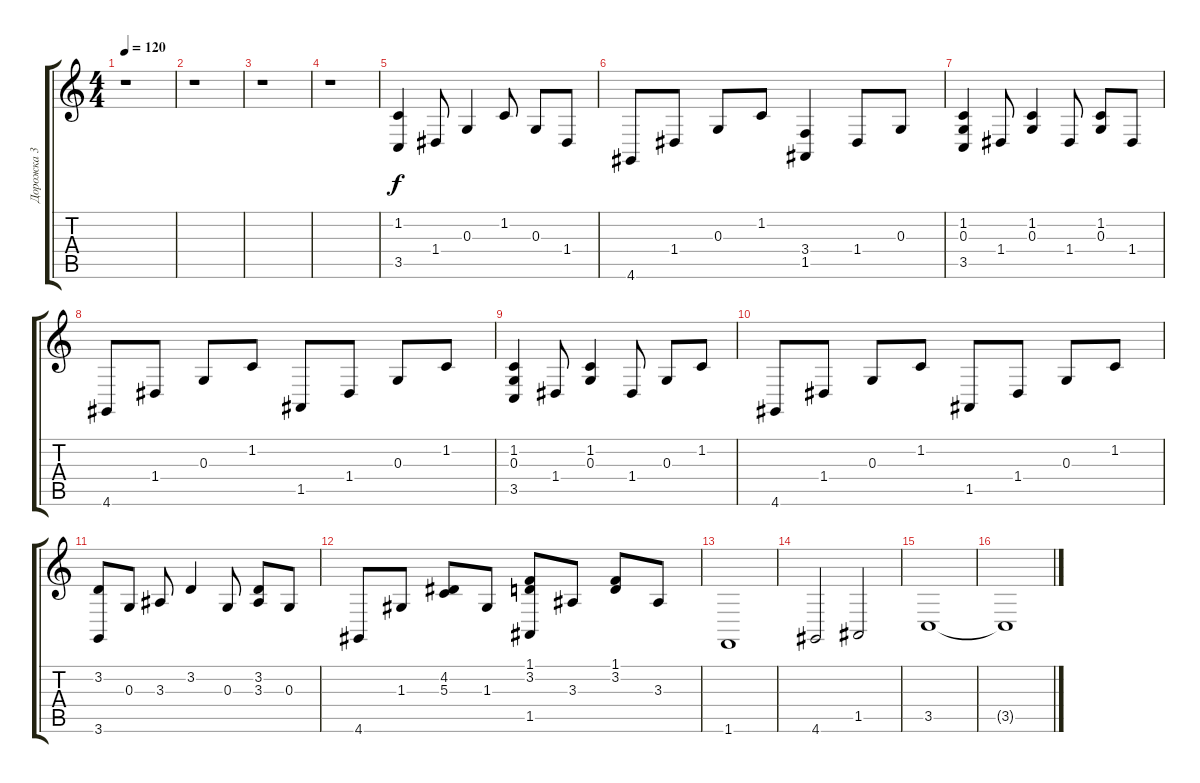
\track ("Дорожка 3" "Дорожка 3") {instrument brightacousticpiano}
\staff {score tabs}
\tuning (E4 B3 G3 D3 A2 E2) {hide}
\ts (4 4)
\tempo 120
\clef g2
\ks c
r.1{dy f} |
r.1 |
r.1 |
r.1 |
(1.2 3.5).4 1.4.8 0.3.4 1.2.8 0.3.8 1.4.8 |
4.6.8 1.4.8 0.3.8 1.2.8 (3.4 1.5).4 1.4.8 0.3.8 |
(1.2 0.3 3.5).4 1.4.8 (1.2 0.3).4 1.4.8 (1.2 0.3).8 1.4.8 |
4.6.8 1.4.8 0.3.8 1.2.8 1.5.8 1.4.8 0.3.8 1.2.8 |
(1.2 0.3 3.5).4 1.4.8 (1.2 0.3).4 1.4.8 0.3.8 1.2.8 |
4.6.8 1.4.8 0.3.8 1.2.8 1.5.8 1.4.8 0.3.8 1.2.8 |
(3.2 3.6).8 0.3.8 3.3.8 3.2.4 0.3.8 (3.2 3.3).8 0.3.8 |
4.6.8 1.3.8 (4.2 5.3).8 1.3.8 (1.1 3.2 1.5).8 3.3.8 (1.1 3.2).8 3.3.8 |
1.6.1 |
4.6.2 1.5.2 |
3.5.1 |
3.5{t}.1
